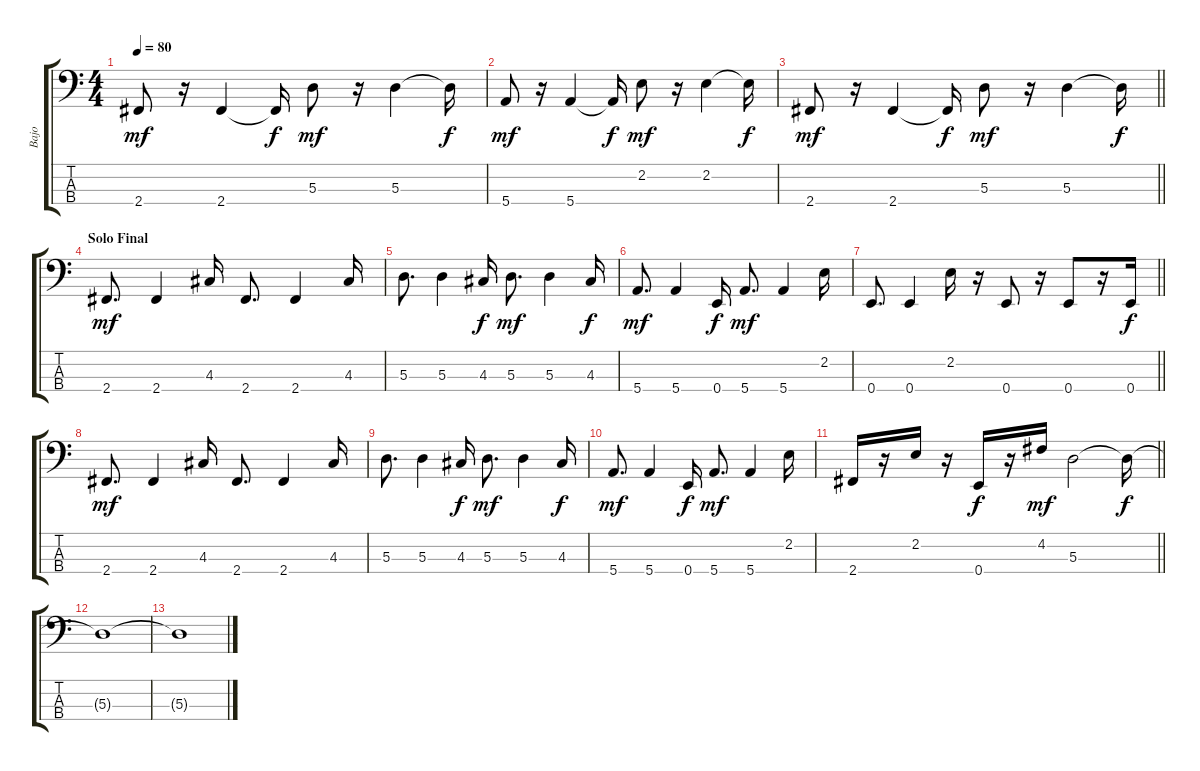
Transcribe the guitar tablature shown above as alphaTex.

\track ("Bajo" "Bajo") {instrument electricbassfinger}
\staff {score tabs}
\tuning (G2 D2 A1 E1) {hide}
\ts (4 4)
\tempo 80
\clef f4
\ks c
2.4.8{dy mf} r.16 2.4.4 2.4{t}.16{dy f} 5.3.8{dy mf} r.16 5.3.4 5.3{t}.16{dy f} |
5.4.8{dy mf} r.16 5.4.4 5.4{t}.16{dy f} 2.2.8{dy mf} r.16 2.2.4 2.2{t}.16{dy f} |
\barLineRight lightlight
2.4.8{dy mf} r.16 2.4.4 2.4{t}.16{dy f} 5.3.8{dy mf} r.16 5.3.4 5.3{t}.16{dy f} |
\section ("" "Solo Final")
2.4.8{d dy mf} 2.4.4 4.3.16 2.4.8{d} 2.4.4 4.3.16 |
5.3.8{d} 5.3.4 4.3.16{dy f} 5.3.8{d dy mf} 5.3.4 4.3.16{dy f} |
5.4.8{d dy mf} 5.4.4 0.4.16{dy f} 5.4.8{d dy mf} 5.4.4 2.2.16 |
\barLineRight lightlight
0.4.8{d} 0.4.4 2.2.16 r.16 0.4.8 r.16 0.4.8 r.16 0.4.16{dy f} |
2.4.8{d dy mf} 2.4.4 4.3.16 2.4.8{d} 2.4.4 4.3.16 |
5.3.8{d} 5.3.4 4.3.16{dy f} 5.3.8{d dy mf} 5.3.4 4.3.16{dy f} |
5.4.8{d dy mf} 5.4.4 0.4.16{dy f} 5.4.8{d dy mf} 5.4.4 2.2.16 |
\barLineRight lightlight
2.4.16 r.16 2.2.16 r.16 0.4.16{dy f} r.16 4.2.16{dy mf} 5.3.2 5.3{t}.16{dy f} |
5.3{t}.1 |
5.3{t}.1
